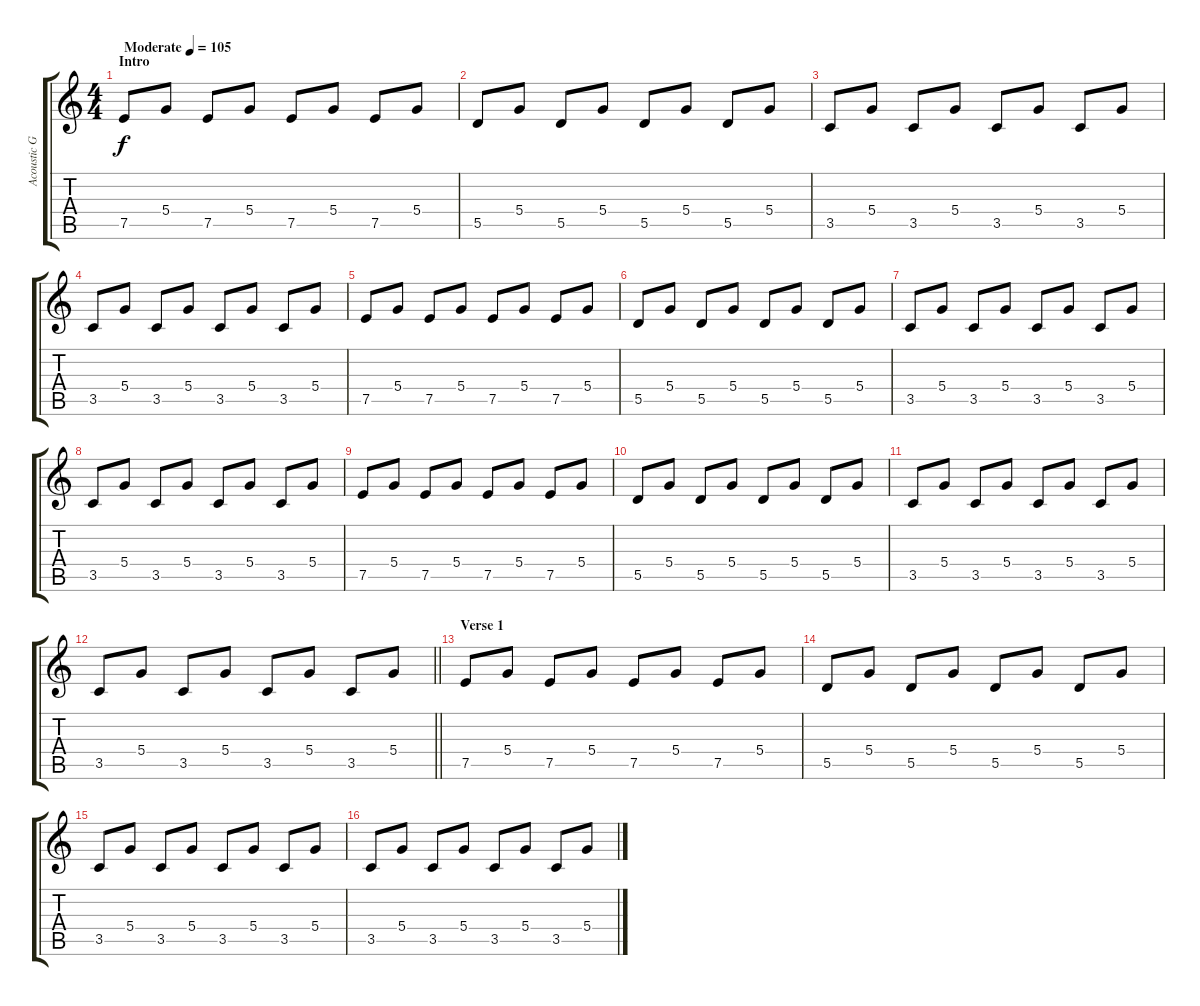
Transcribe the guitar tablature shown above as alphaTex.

\track ("Acoustic Guitar 1" "Acoustic G") {instrument acousticguitarnylon}
\staff {score tabs}
\tuning (E4 B3 G3 D3 A2 E2) {hide}
\ts (4 4)
\section ("" "Intro")
\tempo (105 "Moderate")
\clef g2
\ks c
7.5.8{dy f instrument acousticguitarnylon} 5.4.8 7.5.8 5.4.8 7.5.8 5.4.8 7.5.8 5.4.8 |
5.5.8 5.4.8 5.5.8 5.4.8 5.5.8 5.4.8 5.5.8 5.4.8 |
3.5.8 5.4.8 3.5.8 5.4.8 3.5.8 5.4.8 3.5.8 5.4.8 |
3.5.8 5.4.8 3.5.8 5.4.8 3.5.8 5.4.8 3.5.8 5.4.8 |
7.5.8 5.4.8 7.5.8 5.4.8 7.5.8 5.4.8 7.5.8 5.4.8 |
5.5.8 5.4.8 5.5.8 5.4.8 5.5.8 5.4.8 5.5.8 5.4.8 |
3.5.8 5.4.8 3.5.8 5.4.8 3.5.8 5.4.8 3.5.8 5.4.8 |
3.5.8 5.4.8 3.5.8 5.4.8 3.5.8 5.4.8 3.5.8 5.4.8 |
7.5.8 5.4.8 7.5.8 5.4.8 7.5.8 5.4.8 7.5.8 5.4.8 |
5.5.8 5.4.8 5.5.8 5.4.8 5.5.8 5.4.8 5.5.8 5.4.8 |
3.5.8 5.4.8 3.5.8 5.4.8 3.5.8 5.4.8 3.5.8 5.4.8 |
\barLineRight lightlight
3.5.8 5.4.8 3.5.8 5.4.8 3.5.8 5.4.8 3.5.8 5.4.8 |
\section ("" "Verse 1")
7.5.8 5.4.8 7.5.8 5.4.8 7.5.8 5.4.8 7.5.8 5.4.8 |
5.5.8 5.4.8 5.5.8 5.4.8 5.5.8 5.4.8 5.5.8 5.4.8 |
3.5.8 5.4.8 3.5.8 5.4.8 3.5.8 5.4.8 3.5.8 5.4.8 |
3.5.8 5.4.8 3.5.8 5.4.8 3.5.8 5.4.8 3.5.8 5.4.8
